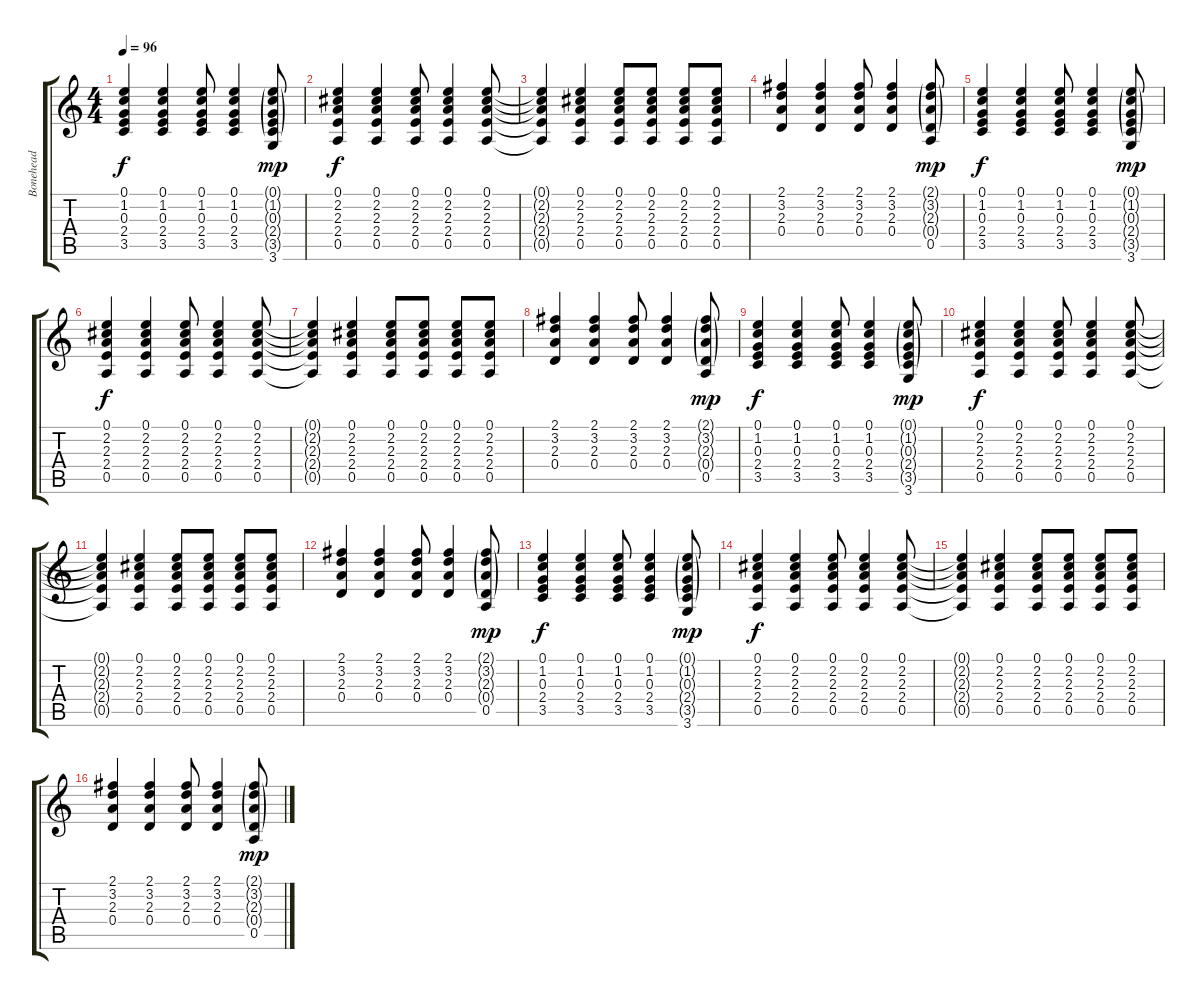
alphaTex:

\track ("Bonehead" "Bonehead") {instrument overdrivenguitar}
\staff {score tabs}
\tuning (E4 B3 G3 D3 A2 E2) {hide}
\ts (4 4)
\tempo 96
\clef g2
\ks c
(0.1 1.2 0.3 2.4 3.5).4{dy f} (0.1 1.2 0.3 2.4 3.5).4 (0.1 1.2 0.3 2.4 3.5).8 (0.1 1.2 0.3 2.4 3.5).4 (0.1{g} 1.2{g} 0.3{g} 2.4{g} 3.5{g} 3.6).8{dy mp} |
(0.1 2.2 2.3 2.4 0.5).4{dy f} (0.1 2.2 2.3 2.4 0.5).4 (0.1 2.2 2.3 2.4 0.5).8 (0.1 2.2 2.3 2.4 0.5).4 (0.1 2.2 2.3 2.4 0.5).8 |
(0.1{t} 2.2{t} 2.3{t} 2.4{t} 0.5{t}).4 (0.1 2.2 2.3 2.4 0.5).4 (0.1 2.2 2.3 2.4 0.5).8 (0.1 2.2 2.3 2.4 0.5).8 (0.1 2.2 2.3 2.4 0.5).8 (0.1 2.2 2.3 2.4 0.5).8 |
(2.1 3.2 2.3 0.4).4 (2.1 3.2 2.3 0.4).4 (2.1 3.2 2.3 0.4).8 (2.1 3.2 2.3 0.4).4 (2.1{g} 3.2{g} 2.3{g} 0.4{g} 0.5).8{dy mp} |
(0.1 1.2 0.3 2.4 3.5).4{dy f} (0.1 1.2 0.3 2.4 3.5).4 (0.1 1.2 0.3 2.4 3.5).8 (0.1 1.2 0.3 2.4 3.5).4 (0.1{g} 1.2{g} 0.3{g} 2.4{g} 3.5{g} 3.6).8{dy mp} |
(0.1 2.2 2.3 2.4 0.5).4{dy f} (0.1 2.2 2.3 2.4 0.5).4 (0.1 2.2 2.3 2.4 0.5).8 (0.1 2.2 2.3 2.4 0.5).4 (0.1 2.2 2.3 2.4 0.5).8 |
(0.1{t} 2.2{t} 2.3{t} 2.4{t} 0.5{t}).4 (0.1 2.2 2.3 2.4 0.5).4 (0.1 2.2 2.3 2.4 0.5).8 (0.1 2.2 2.3 2.4 0.5).8 (0.1 2.2 2.3 2.4 0.5).8 (0.1 2.2 2.3 2.4 0.5).8 |
(2.1 3.2 2.3 0.4).4 (2.1 3.2 2.3 0.4).4 (2.1 3.2 2.3 0.4).8 (2.1 3.2 2.3 0.4).4 (2.1{g} 3.2{g} 2.3{g} 0.4{g} 0.5).8{dy mp} |
(0.1 1.2 0.3 2.4 3.5).4{dy f} (0.1 1.2 0.3 2.4 3.5).4 (0.1 1.2 0.3 2.4 3.5).8 (0.1 1.2 0.3 2.4 3.5).4 (0.1{g} 1.2{g} 0.3{g} 2.4{g} 3.5{g} 3.6).8{dy mp} |
(0.1 2.2 2.3 2.4 0.5).4{dy f} (0.1 2.2 2.3 2.4 0.5).4 (0.1 2.2 2.3 2.4 0.5).8 (0.1 2.2 2.3 2.4 0.5).4 (0.1 2.2 2.3 2.4 0.5).8 |
(0.1{t} 2.2{t} 2.3{t} 2.4{t} 0.5{t}).4 (0.1 2.2 2.3 2.4 0.5).4 (0.1 2.2 2.3 2.4 0.5).8 (0.1 2.2 2.3 2.4 0.5).8 (0.1 2.2 2.3 2.4 0.5).8 (0.1 2.2 2.3 2.4 0.5).8 |
(2.1 3.2 2.3 0.4).4 (2.1 3.2 2.3 0.4).4 (2.1 3.2 2.3 0.4).8 (2.1 3.2 2.3 0.4).4 (2.1{g} 3.2{g} 2.3{g} 0.4{g} 0.5).8{dy mp} |
(0.1 1.2 0.3 2.4 3.5).4{dy f} (0.1 1.2 0.3 2.4 3.5).4 (0.1 1.2 0.3 2.4 3.5).8 (0.1 1.2 0.3 2.4 3.5).4 (0.1{g} 1.2{g} 0.3{g} 2.4{g} 3.5{g} 3.6).8{dy mp} |
(0.1 2.2 2.3 2.4 0.5).4{dy f} (0.1 2.2 2.3 2.4 0.5).4 (0.1 2.2 2.3 2.4 0.5).8 (0.1 2.2 2.3 2.4 0.5).4 (0.1 2.2 2.3 2.4 0.5).8 |
(0.1{t} 2.2{t} 2.3{t} 2.4{t} 0.5{t}).4 (0.1 2.2 2.3 2.4 0.5).4 (0.1 2.2 2.3 2.4 0.5).8 (0.1 2.2 2.3 2.4 0.5).8 (0.1 2.2 2.3 2.4 0.5).8 (0.1 2.2 2.3 2.4 0.5).8 |
(2.1 3.2 2.3 0.4).4 (2.1 3.2 2.3 0.4).4 (2.1 3.2 2.3 0.4).8 (2.1 3.2 2.3 0.4).4 (2.1{g} 3.2{g} 2.3{g} 0.4{g} 0.5).8{dy mp}
